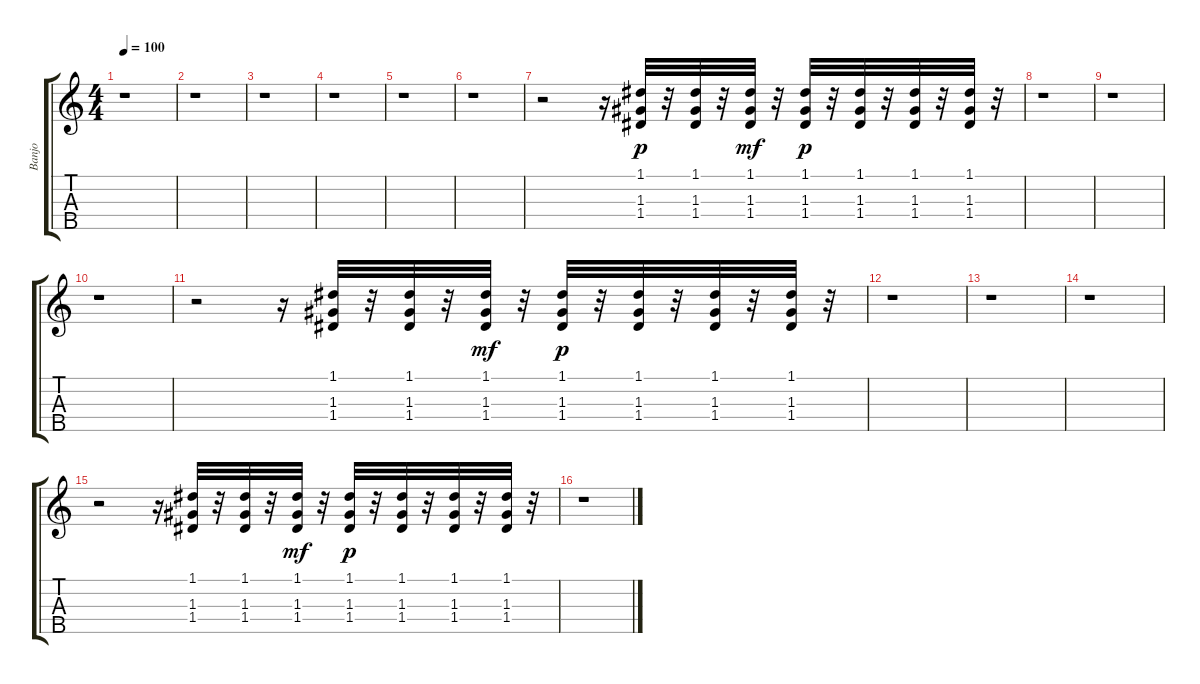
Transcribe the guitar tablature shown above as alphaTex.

\track ("Banjo" "Banjo") {instrument banjo}
\staff {score tabs}
\tuning (D4 B3 G3 D3 G4) {hide}
\displaytranspose 12
\ts (4 4)
\tempo 100
\clef g2
\ks c
r.1{dy p} |
r.1 |
r.1 |
r.1 |
r.1 |
r.1 |
r.2 r.16 (1.1 1.3 1.4).32 r.32 (1.1 1.3 1.4).32 r.32 (1.1 1.3 1.4).32{dy mf} r.32 (1.1 1.3 1.4).32{dy p} r.32 (1.1 1.3 1.4).32 r.32 (1.1 1.3 1.4).32 r.32 (1.1 1.3 1.4).32 r.32 |
r.1 |
r.1 |
r.1 |
r.2 r.16 (1.1 1.3 1.4).32 r.32 (1.1 1.3 1.4).32 r.32 (1.1 1.3 1.4).32{dy mf} r.32 (1.1 1.3 1.4).32{dy p} r.32 (1.1 1.3 1.4).32 r.32 (1.1 1.3 1.4).32 r.32 (1.1 1.3 1.4).32 r.32 |
r.1 |
r.1 |
r.1 |
r.2 r.16 (1.1 1.3 1.4).32 r.32 (1.1 1.3 1.4).32 r.32 (1.1 1.3 1.4).32{dy mf} r.32 (1.1 1.3 1.4).32{dy p} r.32 (1.1 1.3 1.4).32 r.32 (1.1 1.3 1.4).32 r.32 (1.1 1.3 1.4).32 r.32 |
r.1
